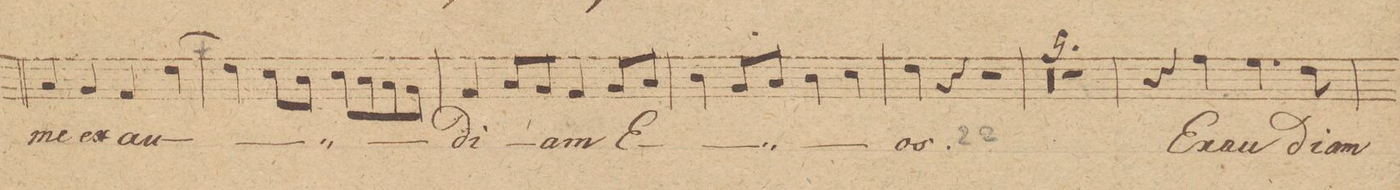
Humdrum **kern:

**kern	**text
*I"Tenore 2do	*
*clefC4	*
*k[]	*
*met(c|)	*
*M2/2	*
4G/	me
4F/	ex-
4E/	-au-
[4c\	.
=19	=19
4c\]	.
8B\L	.
8A\J	.
8B\L	.
8A\	.
8G\	.
8F\J	.
=20	=20
4E/	-di-
8G/L	.
8F/J	.
4E/	-am
8F/L	E-
8G/J	.
=21	=21
4A\	.
8F/L	.
8G/J	.
4A\	.
4B\	.
=22	=22
4c\	-os.
4r	.
2r	.
=23	=23
00r	.
=24	=24
=25	=25
=26	=26
=27	=27
1r	.
=28	=28
4r	.
4e\	Ex-
4.d\	-au-
8c\	-diam
=29	=29
*-	*-
